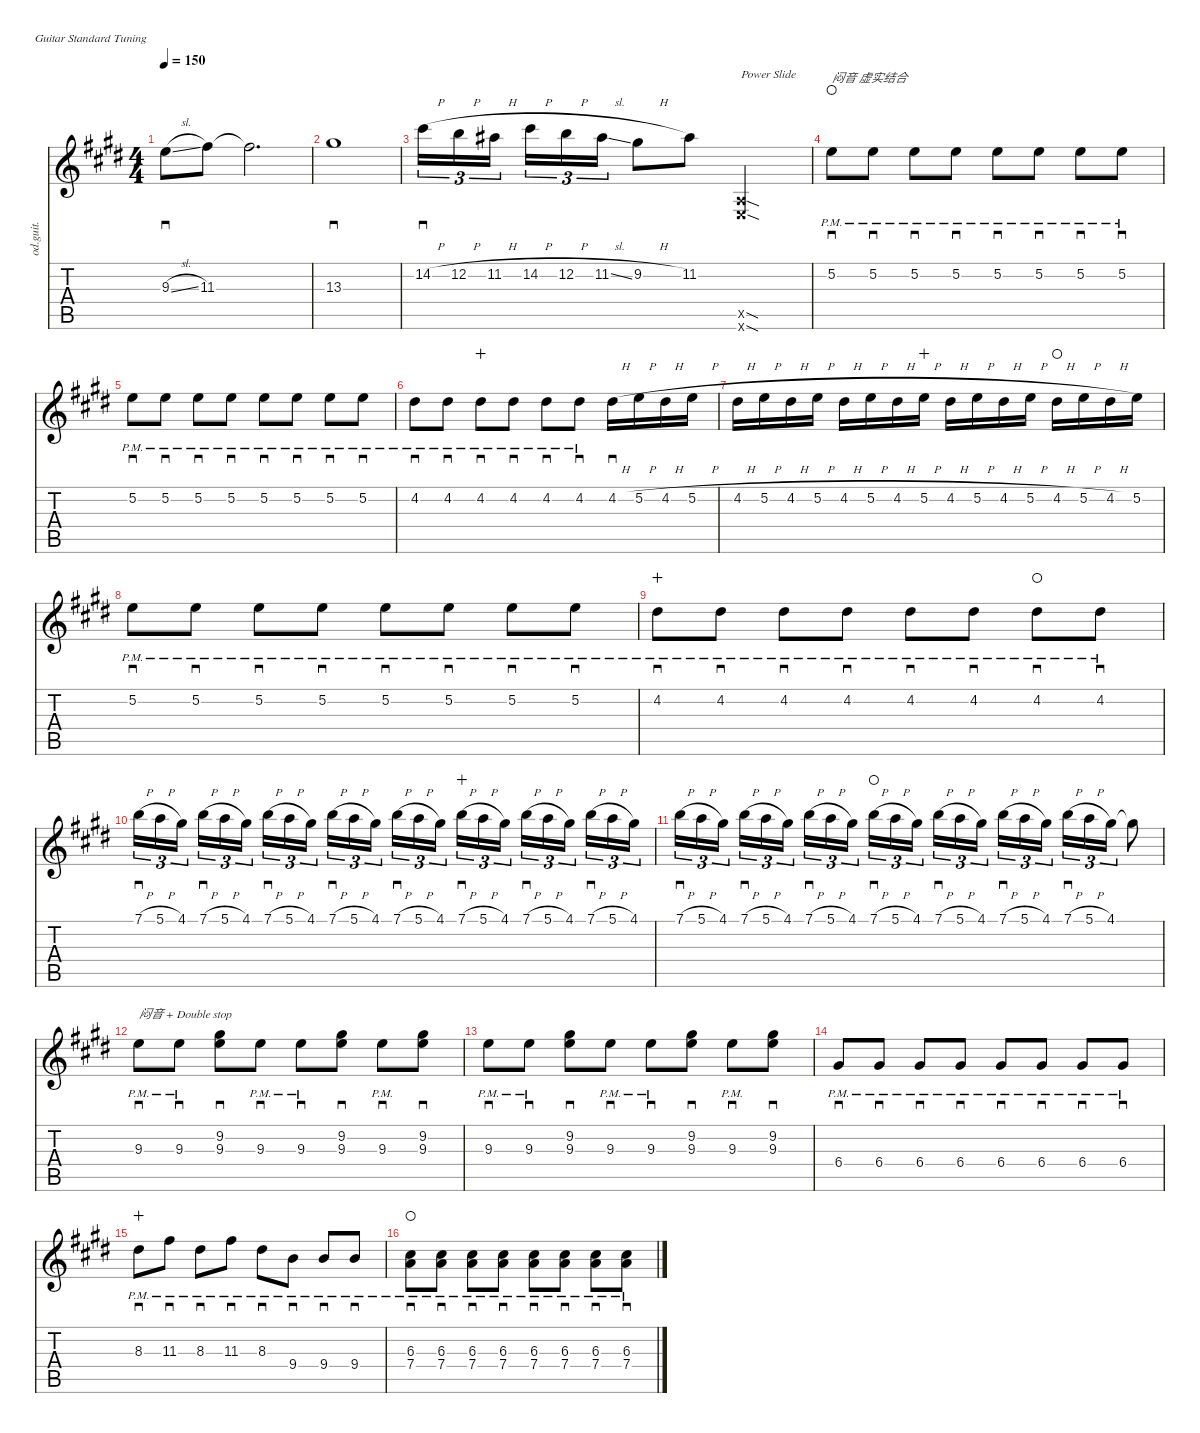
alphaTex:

\defaultSystemsLayout 4
\hideDynamics
\bracketExtendMode nobrackets
\track (" (Lead Guitar)" "od.guit.") {instrument overdrivenguitar}
\staff {score tabs}
\tuning (E4 B3 G3 D3 A2 E2)
\ts (4 4)
\tempo 150
\clef g2
\ks c#minor
9.3{sl acc forcenatural}.8{sd dy f beam Down} 11.3{acc #}.8{beam Down} 11.3{t acc #}.2{d beam Down} |
13.3{acc #}.1{sd beam Down} |
14.2{h acc #}.16{sd tu (3 2) beam Down} 12.2{h acc forcenatural}.16{tu (3 2) beam Down} 11.2{h acc #}.16{tu (3 2) beam Down} 14.2{h acc #}.16{tu (3 2) beam Down} 12.2{h acc forcenatural}.16{tu (3 2) beam Down} 11.2{sl acc #}.16{tu (3 2) beam Down} 9.2{h acc #}.8{beam Down} 11.2{acc #}.8{beam Down} (0.6{sod x acc forcenatural} 0.5{sod x acc forcenatural}).2{txt "Power Slide" beam Up} |
5.2{pm acc forcenatural}.8{sd txt "闷音 虚实结合" dy mp waho beam Down} 5.2{pm acc forcenatural}.8{sd beam Down} 5.2{pm acc forcenatural}.8{sd dy mf beam Down} 5.2{pm acc forcenatural}.8{sd beam Down} 5.2{pm acc forcenatural}.8{sd dy f beam Down} 5.2{pm acc forcenatural}.8{sd beam Down} 5.2{pm acc forcenatural}.8{sd beam Down} 5.2{pm acc forcenatural}.8{sd beam Down} |
5.2{pm acc forcenatural}.8{sd beam Down} 5.2{pm acc forcenatural}.8{sd beam Down} 5.2{pm acc forcenatural}.8{sd beam Down} 5.2{pm acc forcenatural}.8{sd beam Down} 5.2{pm acc forcenatural}.8{sd beam Down} 5.2{pm acc forcenatural}.8{sd beam Down} 5.2{pm acc forcenatural}.8{sd beam Down} 5.2{pm acc forcenatural}.8{sd beam Down} |
4.2{pm acc #}.8{sd beam Down} 4.2{pm acc #}.8{sd beam Down} 4.2{pm acc #}.8{sd wahc beam Down} 4.2{pm acc #}.8{sd beam Down} 4.2{pm acc #}.8{sd dy mf beam Down} 4.2{pm acc #}.8{sd beam Down} 4.2{h acc #}.16{sd dy mp beam Down} 5.2{h acc forcenatural}.16{beam Down} 4.2{h acc #}.16{dy mf beam Down} 5.2{h acc forcenatural}.16{beam Down} |
4.2{h acc #}.16{dy mp beam Down} 5.2{h acc forcenatural}.16{beam Down} 4.2{h acc #}.16{dy mf beam Down} 5.2{h acc forcenatural}.16{beam Down} 4.2{h acc #}.16{dy f beam Down} 5.2{h acc forcenatural}.16{beam Down} 4.2{h acc #}.16{beam Down} 5.2{h acc forcenatural}.16{wahc beam Down} 4.2{h acc #}.16{beam Down} 5.2{h acc forcenatural}.16{beam Down} 4.2{h acc #}.16{dy mf beam Down} 5.2{h acc forcenatural}.16{beam Down} 4.2{h acc #}.16{dy mp waho beam Down} 5.2{h acc forcenatural}.16{beam Down} 4.2{h acc #}.16{dy p beam Down} 5.2{acc forcenatural}.16{beam Down} |
5.2{pm acc forcenatural}.8{sd dy f beam Down} 5.2{pm acc forcenatural}.8{sd beam Down} 5.2{pm acc forcenatural}.8{sd beam Down} 5.2{pm acc forcenatural}.8{sd beam Down} 5.2{pm acc forcenatural}.8{sd beam Down} 5.2{pm acc forcenatural}.8{sd beam Down} 5.2{pm acc forcenatural}.8{sd beam Down} 5.2{pm acc forcenatural}.8{sd beam Down} |
4.2{pm acc #}.8{sd wahc beam Down} 4.2{pm acc #}.8{sd beam Down} 4.2{pm acc #}.8{sd beam Down} 4.2{pm acc #}.8{sd beam Down} 4.2{pm acc #}.8{sd beam Down} 4.2{pm acc #}.8{sd beam Down} 4.2{pm acc #}.8{sd dy mf waho beam Down} 4.2{pm acc #}.8{sd beam Down} |
7.1{h acc forcenatural}.16{sd tu (3 2) dy mp beam Down} 5.1{h acc forcenatural}.16{tu (3 2) beam Down} 4.1{acc #}.16{tu (3 2) beam Down} 7.1{h acc forcenatural}.16{sd tu (3 2) dy mf beam Down} 5.1{h acc forcenatural}.16{tu (3 2) beam Down} 4.1{acc #}.16{tu (3 2) beam Down} 7.1{h acc forcenatural}.16{sd tu (3 2) beam Down} 5.1{h acc forcenatural}.16{tu (3 2) beam Down} 4.1{acc #}.16{tu (3 2) beam Down} 7.1{h acc forcenatural}.16{sd tu (3 2) dy f beam Down} 5.1{h acc forcenatural}.16{tu (3 2) beam Down} 4.1{acc #}.16{tu (3 2) beam Down} 7.1{h acc forcenatural}.16{sd tu (3 2) beam Down} 5.1{h acc forcenatural}.16{tu (3 2) beam Down} 4.1{acc #}.16{tu (3 2) beam Down} 7.1{h acc forcenatural}.16{sd tu (3 2) wahc beam Down} 5.1{h acc forcenatural}.16{tu (3 2) beam Down} 4.1{acc #}.16{tu (3 2) beam Down} 7.1{h acc forcenatural}.16{sd tu (3 2) beam Down} 5.1{h acc forcenatural}.16{tu (3 2) beam Down} 4.1{acc #}.16{tu (3 2) beam Down} 7.1{h acc forcenatural}.16{sd tu (3 2) beam Down} 5.1{h acc forcenatural}.16{tu (3 2) beam Down} 4.1{acc #}.16{tu (3 2) beam Down} |
7.1{h acc forcenatural}.16{sd tu (3 2) beam Down} 5.1{h acc forcenatural}.16{tu (3 2) beam Down} 4.1{acc #}.16{tu (3 2) beam Down} 7.1{h acc forcenatural}.16{sd tu (3 2) dy mf beam Down} 5.1{h acc forcenatural}.16{tu (3 2) beam Down} 4.1{acc #}.16{tu (3 2) beam Down} 7.1{h acc forcenatural}.16{sd tu (3 2) beam Down} 5.1{h acc forcenatural}.16{tu (3 2) beam Down} 4.1{acc #}.16{tu (3 2) beam Down} 7.1{h acc forcenatural}.16{sd tu (3 2) waho beam Down} 5.1{h acc forcenatural}.16{tu (3 2) beam Down} 4.1{acc #}.16{tu (3 2) beam Down} 7.1{h acc forcenatural}.16{sd tu (3 2) beam Down} 5.1{h acc forcenatural}.16{tu (3 2) beam Down} 4.1{acc #}.16{tu (3 2) beam Down} 7.1{h acc forcenatural}.16{sd tu (3 2) beam Down} 5.1{h acc forcenatural}.16{tu (3 2) beam Down} 4.1{acc #}.16{tu (3 2) beam Down} 7.1{h acc forcenatural}.16{sd tu (3 2) beam Down} 5.1{h acc forcenatural}.16{tu (3 2) beam Down} 4.1{acc #}.16{tu (3 2) beam Down} 4.1{t acc #}.8{beam Down} |
9.3{pm acc forcenatural}.8{sd txt "闷音 + Double stop" dy mp beam Down} 9.3{pm acc forcenatural}.8{sd beam Down} (9.3{acc forcenatural} 9.2{acc #}).8{sd beam Down} 9.3{pm acc forcenatural}.8{sd beam Down} 9.3{pm acc forcenatural}.8{sd beam Down} (9.3{acc forcenatural} 9.2{acc #}).8{sd beam Down} 9.3{pm acc forcenatural}.8{sd beam Down} (9.3{acc forcenatural} 9.2{acc #}).8{sd beam Down} |
9.3{pm acc forcenatural}.8{sd beam Down} 9.3{pm acc forcenatural}.8{sd beam Down} (9.3{acc forcenatural} 9.2{acc #}).8{sd beam Down} 9.3{pm acc forcenatural}.8{sd beam Down} 9.3{pm acc forcenatural}.8{sd beam Down} (9.3{acc forcenatural} 9.2{acc #}).8{sd beam Down} 9.3{pm acc forcenatural}.8{sd beam Down} (9.3{acc forcenatural} 9.2{acc #}).8{sd beam Down} |
6.4{pm acc #}.8{sd beam Up} 6.4{pm acc #}.8{sd beam Up} 6.4{pm acc #}.8{sd beam Up} 6.4{pm acc #}.8{sd beam Up} 6.4{pm acc #}.8{sd beam Up} 6.4{pm acc #}.8{sd beam Up} 6.4{pm acc #}.8{sd beam Up} 6.4{pm acc #}.8{sd beam Up} |
8.3{pm acc #}.8{sd wahc beam Down} 11.3{pm acc #}.8{sd beam Down} 8.3{pm acc #}.8{sd dy mf beam Down} 11.3{pm acc #}.8{sd beam Down} 8.3{pm acc #}.8{sd beam Down} 9.4{pm acc forcenatural}.8{sd beam Down} 9.4{pm acc forcenatural}.8{sd beam Up} 9.4{pm acc forcenatural}.8{sd beam Up} |
(6.3{pm acc #} 7.4{pm acc forcenatural}).8{sd waho beam Down} (6.3{pm acc #} 7.4{pm acc forcenatural}).8{sd beam Down} (6.3{pm acc #} 7.4{pm acc forcenatural}).8{sd beam Down} (6.3{pm acc #} 7.4{pm acc forcenatural}).8{sd beam Down} (6.3{pm acc #} 7.4{pm acc forcenatural}).8{sd beam Down} (6.3{pm acc #} 7.4{pm acc forcenatural}).8{sd beam Down} (6.3{pm acc #} 7.4{pm acc forcenatural}).8{sd beam Down} (6.3{pm acc #} 7.4{pm acc forcenatural}).8{sd beam Down}
